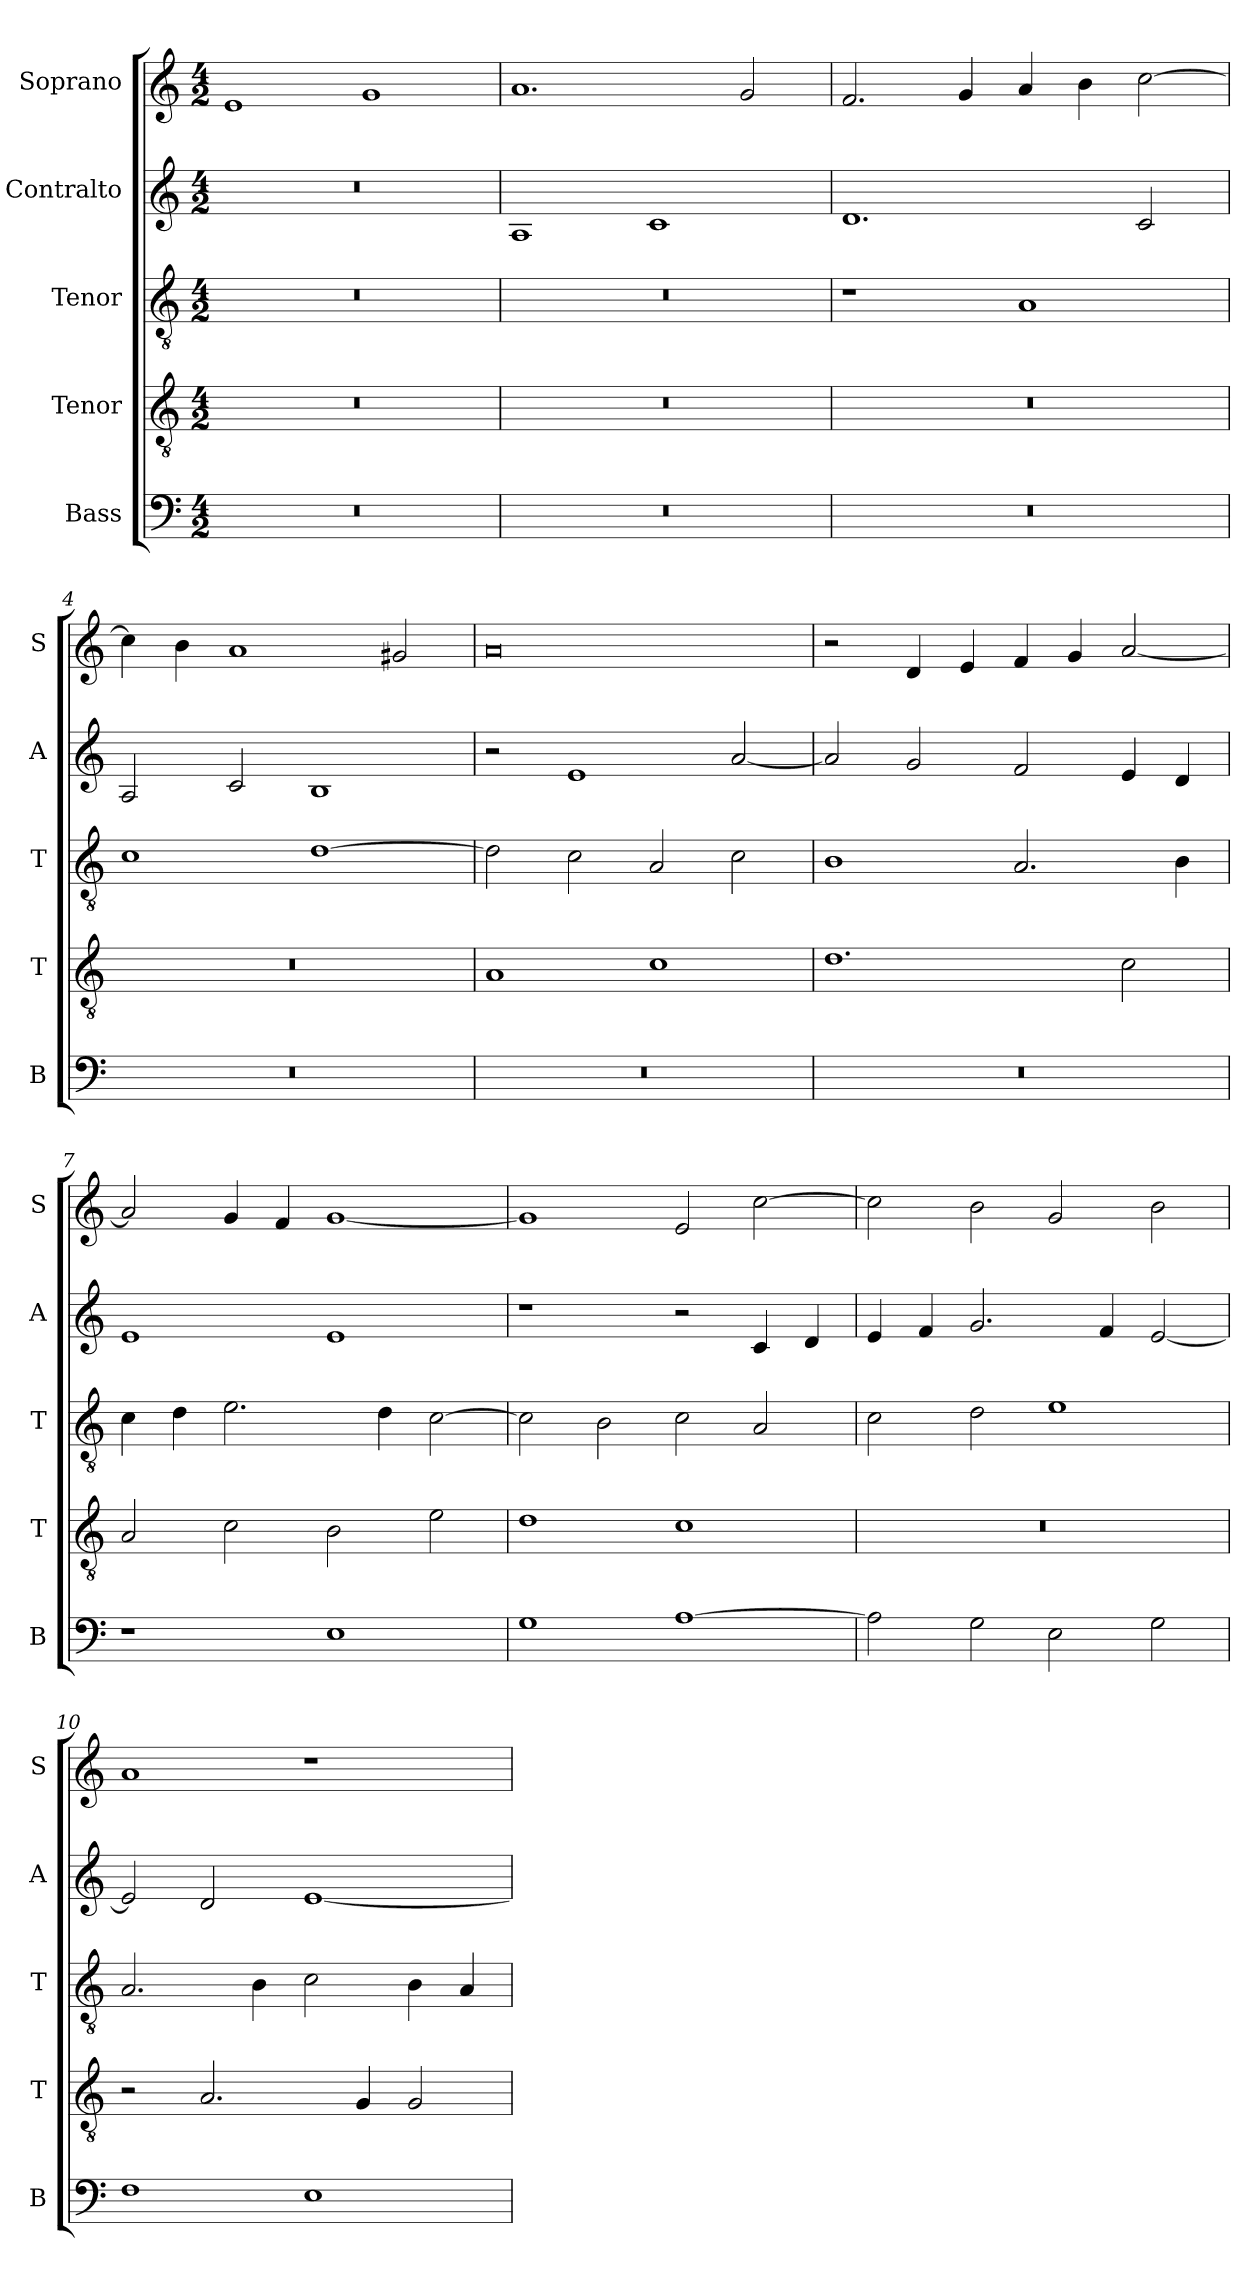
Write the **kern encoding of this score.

**kern	**kern	**kern	**kern	**kern
*part5	*part4	*part3	*part2	*part1
*staff5	*staff4	*staff3	*staff2	*staff1
*I"Bass	*I"Tenor	*I"Tenor	*I"Contralto	*I"Soprano
*I'B	*I'T	*I'T	*I'A	*I'S
*clefF4	*clefGv2	*clefGv2	*clefG2	*clefG2
*k[]	*k[]	*k[]	*k[]	*k[]
*E:phr	*E:phr	*E:phr	*E:phr	*E:phr
*M4/2	*M4/2	*M4/2	*M4/2	*M4/2
=1	=1	=1	=1	=1
0r	0r	0r	0r	1e
.	.	.	.	1g
=2	=2	=2	=2	=2
0r	0r	0r	1A	1.a
.	.	.	1c	.
.	.	.	.	2g
=3	=3	=3	=3	=3
0r	0r	1r	1.d	2.f
.	.	.	.	4g
.	.	1A	.	4a
.	.	.	.	4b
.	.	.	2c	[2cc
=4	=4	=4	=4	=4
0r	0r	1c	2A	4cc]
.	.	.	.	4b
.	.	.	2c	1a
.	.	[1d	1B	.
.	.	.	.	2g#X
=5	=5	=5	=5	=5
0r	1A	2d]	2r	0a
.	.	2c	1e	.
.	1c	2A	.	.
.	.	2c	[2a	.
=6	=6	=6	=6	=6
0r	1.d	1B	2a]	2r
.	.	.	2g	4d
.	.	.	.	4e
.	.	2.A	2f	4f
.	.	.	.	4g
.	2c	.	4e	[2a
.	.	4B	4d	.
=7	=7	=7	=7	=7
1r	2A	4c	1e	2a]
.	.	4d	.	.
.	2c	2.e	.	4g
.	.	.	.	4f
1E	2B	.	1e	[1g
.	.	4d	.	.
.	2e	[2c	.	.
=8	=8	=8	=8	=8
1G	1d	2c]	1r	1g]
.	.	2B	.	.
[1A	1c	2c	2r	2e
.	.	2A	4c	[2cc
.	.	.	4d	.
=9	=9	=9	=9	=9
2A]	0r	2c	4e	2cc]
.	.	.	4f	.
2G	.	2d	2.g	2b
2E	.	1e	.	2g
.	.	.	4f	.
2G	.	.	[2e	2b
=10	=10	=10	=10	=10
1F	2r	2.A	2e]	1a
.	2.A	.	2d	.
.	.	4B	.	.
1E	.	2c	[1e	1r
.	4G	.	.	.
.	2G	4B	.	.
.	.	4A	.	.
=	=	=	=	=
*-	*-	*-	*-	*-
